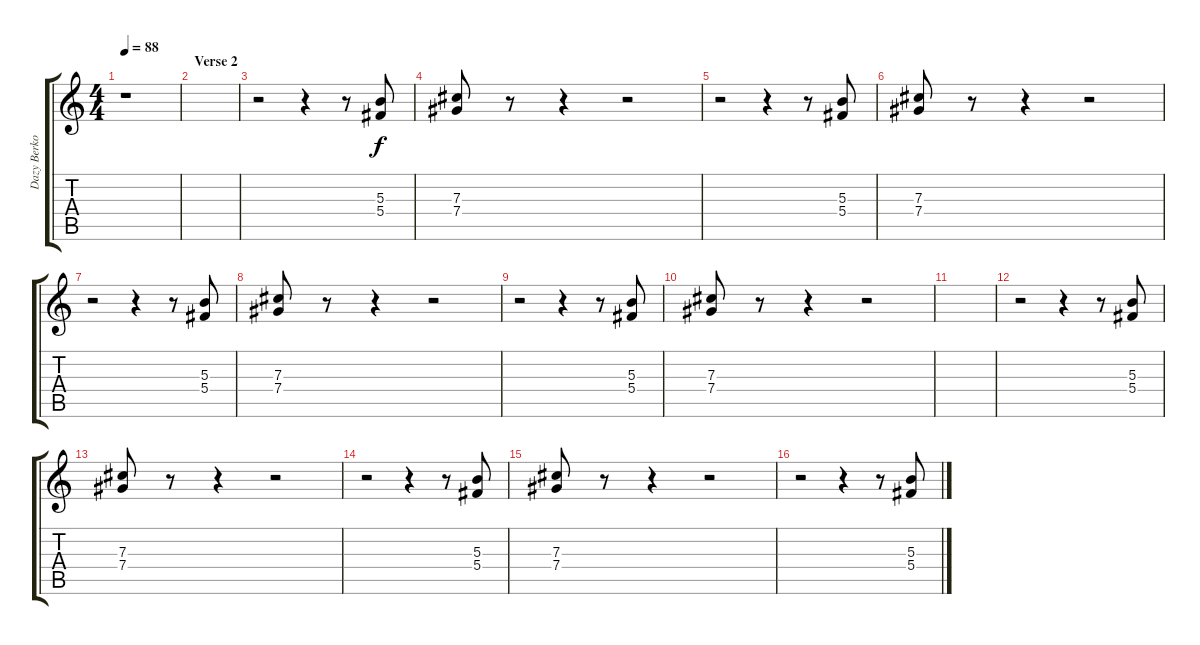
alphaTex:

\track ("Dazy Berkowitz (Lead Guitar)" "Dazy Berko") {instrument distortionguitar}
\staff {score tabs}
\tuning (Eb4 Bb3 Gb3 Db3 Ab2 Eb2) {hide}
\ts (4 4)
\tempo 88
\clef g2
\ks c
r.1{dy mp} |
\section ("" "Verse 2")
|
r.2 r.4 r.8 (5.3 5.4).8{dy f} |
(7.3 7.4).8 r.8 r.4 r.2 |
r.2 r.4 r.8 (5.3 5.4).8 |
(7.3 7.4).8 r.8 r.4 r.2 |
r.2 r.4 r.8 (5.3 5.4).8 |
(7.3 7.4).8 r.8 r.4 r.2 |
r.2 r.4 r.8 (5.3 5.4).8 |
(7.3 7.4).8 r.8 r.4 r.2 |
|
r.2 r.4 r.8 (5.3 5.4).8 |
(7.3 7.4).8 r.8 r.4 r.2 |
r.2 r.4 r.8 (5.3 5.4).8 |
(7.3 7.4).8 r.8 r.4 r.2 |
r.2 r.4 r.8 (5.3 5.4).8
